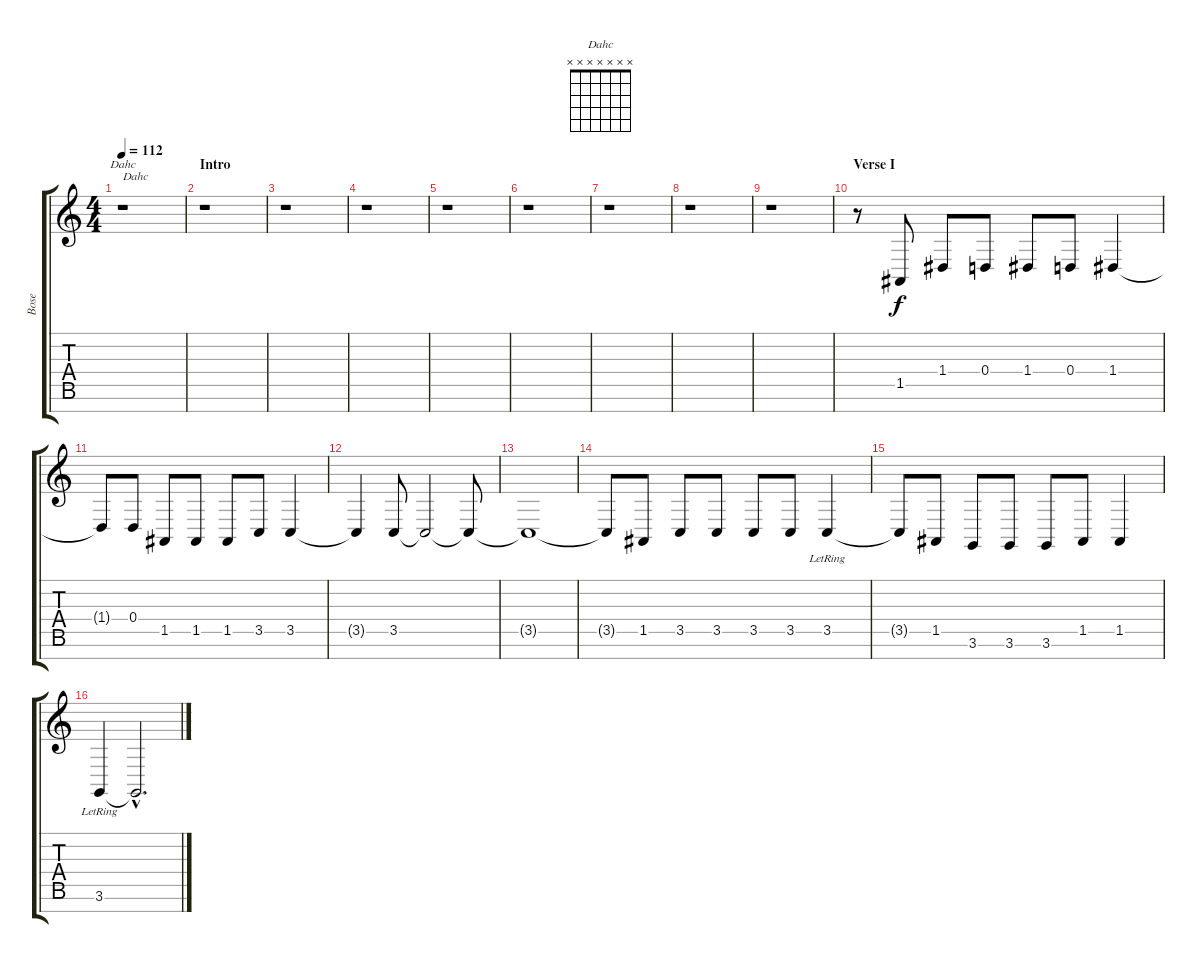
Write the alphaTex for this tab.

\track ("Bose" "Bose") {instrument brightacousticpiano}
\staff {score tabs}
\tuning (E4 B3 G3 D3 A2 E2 B1) {hide}
\chord ("Dahc" x x x x x x x)
\ts (4 4)
\tempo 112
\clef g2
\ks c
r.1{ch "Dahc" txt "Dahc" dy f instrument brightacousticpiano} |
\section ("" "Intro")
r.1 |
r.1 |
r.1 |
r.1 |
r.1 |
r.1 |
r.1 |
r.1 |
\section ("" "Verse I")
r.8 1.5.8 1.4.8 0.4.8 1.4.8 0.4.8 1.4.4 |
1.4{t}.8 0.4.8 1.5.8 1.5.8 1.5.8 3.5.8 3.5.4 |
3.5{t}.4 3.5.8 3.5{t}.2 3.5{t}.8 |
3.5{t}.1 |
3.5{t}.8 1.5.8 3.5.8 3.5.8 3.5.8 3.5.8 3.5{lr}.4 |
3.5{t}.8 1.5.8 3.6.8 3.6.8 3.6.8 1.5.8 1.5.4 |
3.6{lr}.4 3.6{hac t}.2{d}
